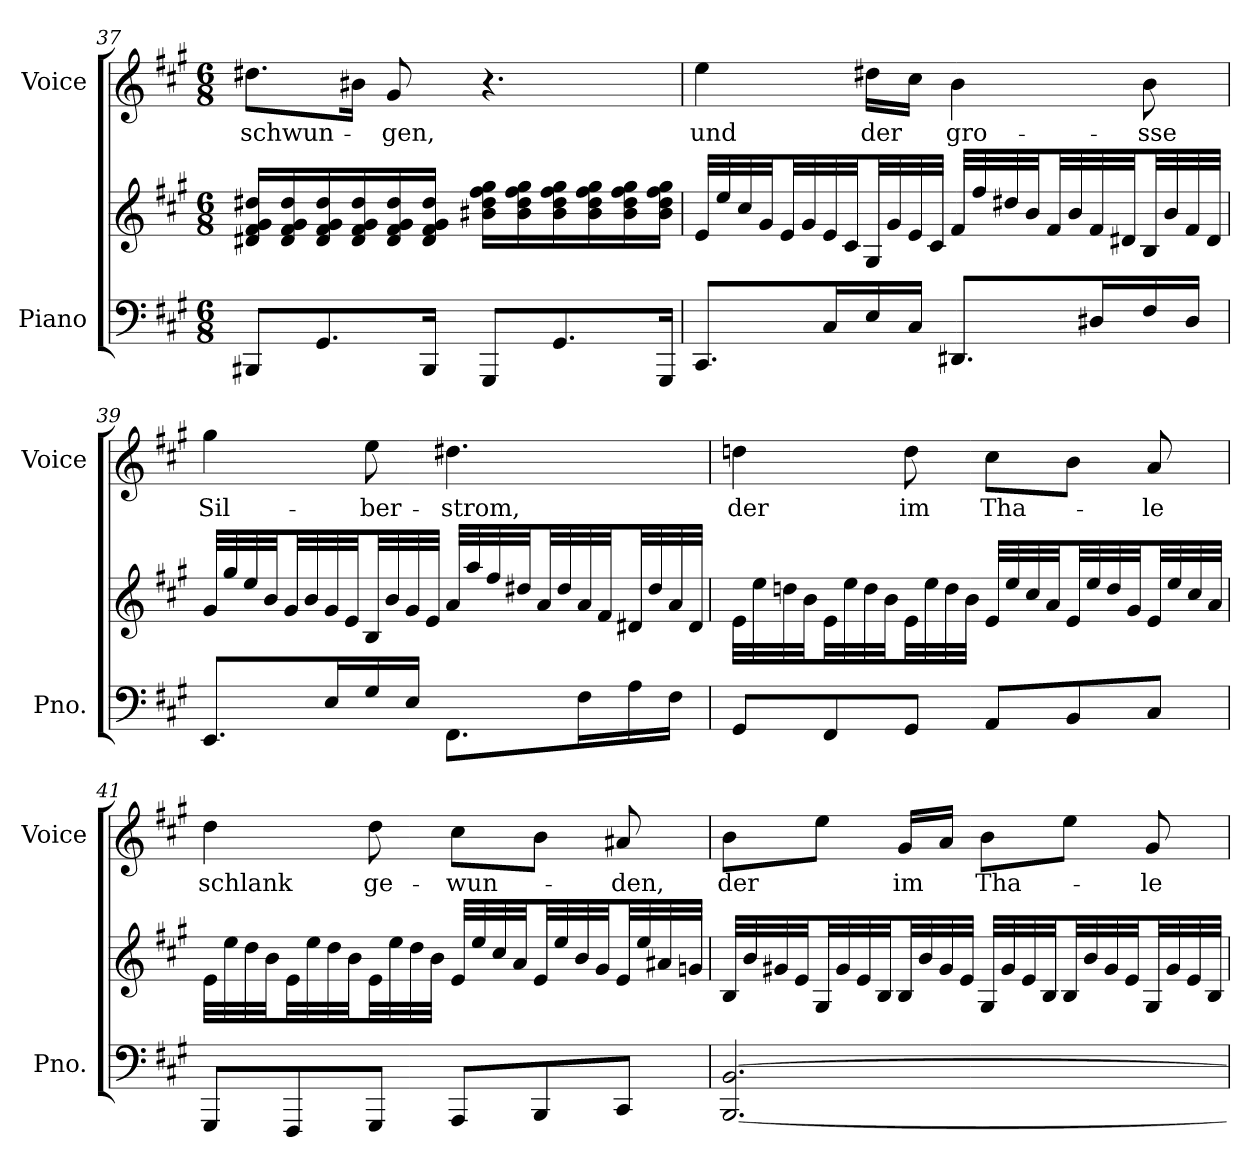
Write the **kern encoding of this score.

**kern	**kern	**kern	**text
*part2	*part2	*part1	*part1
*staff3	*staff2	*staff1	*staff1
*I"Piano	*	*I"Voice	*
*I'Pno.	*	*I'Voice	*
*clefF4	*clefG2	*clefG2	*
*k[f#c#g#]	*k[f#c#g#]	*k[f#c#g#]	*
*A:	*A:	*A:	*
*M6/8	*M6/8	*M6/8	*
=37	=37	=37	=37
!	!	!	!LO:LY:b:color=#000000
8BBB#Xi/L	16d#Xi/ 16f#i 16g#i 16dd#XiLL	8.dd#Xi\L	-schwun-
.	16d#i/ 16f#i 16g#i 16dd#i	.	.
8.GG#i/	16d#i/ 16f#i 16g#i 16dd#i	.	.
.	16d#i/ 16f#i 16g#i 16dd#i	16b#Xi\Jk	.
!	!	!	!LO:LY:b:color=#000000
.	16d#i/ 16f#i 16g#i 16dd#i	8g#i/	-gen,
16BBB#i/Jk	16d#i/ 16f#i 16g#i 16dd#iJJ	.	.
8GGG#i/L	16b#Xi\ 16dd#i 16ff#i 16gg#iLL	4.r	.
.	16b#i\ 16dd#i 16ff#i 16gg#i	.	.
8.GG#i/	16b#i\ 16dd#i 16ff#i 16gg#i	.	.
.	16b#i\ 16dd#i 16ff#i 16gg#i	.	.
.	16b#i\ 16dd#i 16ff#i 16gg#i	.	.
16GGG#i/Jk	16b#i\ 16dd#i 16ff#i 16gg#iJJ	.	.
!!LO:LB:g=z
=38	=38	=38	=38
!	!	!	!LO:LY:b:color=#000000
8.CC#i/L	32ei/LLL	4eei\	und
.	32eei/	.	.
.	32cc#i/	.	.
.	32g#i/JJ	.	.
.	32ei/LL	.	.
.	32g#i/	.	.
16C#i/L	32ei/	.	.
.	32c#i/JJ	.	.
!	!	!	!LO:LY:b:color=#000000
16Ei/	32G#i/LL	16dd#Xi\LL	der
.	32g#i/	.	.
16C#i/JJ	32ei/	16cc#i\JJ	.
.	32c#i/JJJ	.	.
!	!	!	!LO:LY:b:color=#000000
8.DD#Xi/L	32f#i/LLL	4bi\	gro-
.	32ff#i/	.	.
.	32dd#Xi/	.	.
.	32bi/JJ	.	.
.	32f#i/LL	.	.
.	32bi/	.	.
16D#Xi/L	32f#i/	.	.
.	32d#Xi/JJ	.	.
!	!	!	!LO:LY:b:color=#000000
16F#i/	32Bi/LL	8bi\	-sse
.	32bi/	.	.
16D#i/JJ	32f#i/	.	.
.	32d#i/JJJ	.	.
=39	=39	=39	=39
!	!	!	!LO:LY:b:color=#000000
8.EEi/L	32g#i/LLL	4gg#i\	Sil-
.	32gg#i/	.	.
.	32eei/	.	.
.	32bi/JJ	.	.
.	32g#i/LL	.	.
.	32bi/	.	.
16Ei/L	32g#i/	.	.
.	32ei/JJ	.	.
!	!	!	!LO:LY:b:color=#000000
16G#i/	32Bi/LL	8eei\	-ber-
.	32bi/	.	.
16Ei/JJ	32g#i/	.	.
.	32ei/JJJ	.	.
!	!	!	!LO:LY:b:color=#000000
8.FF#i\L	32ai/LLL	4.dd#Xi\	-strom,
.	32aai/	.	.
.	32ff#i/	.	.
.	32dd#Xi/JJ	.	.
.	32ai/LL	.	.
.	32dd#i/	.	.
16F#i\L	32ai/	.	.
.	32f#i/JJ	.	.
16Ai\	32d#Xi/LL	.	.
.	32dd#i/	.	.
16F#i\JJ	32ai/	.	.
.	32d#i/JJJ	.	.
!!LO:LB:g=z
=40	=40	=40	=40
!	!	!	!LO:LY:b:color=#000000
8GG#i/L	32ei\LLL	4ddni\	der
.	32eei\	.	.
.	32ddni\	.	.
.	32bi\JJ	.	.
8FF#i/	32ei\LL	.	.
.	32eei\	.	.
.	32ddi\	.	.
.	32bi\JJ	.	.
!	!	!	!LO:LY:b:color=#000000
8GG#i/J	32ei\LL	8ddi\	im
.	32eei\	.	.
.	32ddi\	.	.
.	32bi\JJJ	.	.
!	!	!	!LO:LY:b:color=#000000
8AAi/L	32ei/LLL	8cc#i\L	Tha-
.	32eei/	.	.
.	32cc#i/	.	.
.	32ai/JJ	.	.
8BBi/	32ei/LL	8bi\J	.
.	32eei/	.	.
.	32ddi/	.	.
.	32g#i/JJ	.	.
!	!	!	!LO:LY:b:color=#000000
8C#i/J	32ei/LL	8ai/	-le
.	32eei/	.	.
.	32cc#i/	.	.
.	32ai/JJJ	.	.
=41	=41	=41	=41
!	!	!	!LO:LY:b:color=#000000
8GGG#i/L	32ei\LLL	4ddi\	schlank
.	32eei\	.	.
.	32ddi\	.	.
.	32bi\JJ	.	.
8FFF#i/	32ei\LL	.	.
.	32eei\	.	.
.	32ddi\	.	.
.	32bi\JJ	.	.
!	!	!	!LO:LY:b:color=#000000
8GGG#i/J	32ei\LL	8ddi\	ge-
.	32eei\	.	.
.	32ddi\	.	.
.	32bi\JJJ	.	.
!	!	!	!LO:LY:b:color=#000000
8AAAi/L	32ei/LLL	8cc#i\L	-wun-
.	32eei/	.	.
.	32cc#i/	.	.
.	32ai/JJ	.	.
8BBBi/	32ei/LL	8bi\J	.
.	32eei/	.	.
.	32bi/	.	.
.	32g#i/JJ	.	.
!	!	!	!LO:LY:b:color=#000000
8CC#i/J	32ei/LL	8a#Xi/	-den,
.	32eei/	.	.
.	32a#Xi/	.	.
.	32gni/JJJ	.	.
!!LO:PB:g=z
=42	=42	=42	=42
!	!	!	!LO:LY:b:color=#000000
[<2.BBBi/ [>2.BBi	32Bi/LLL	8bi\L	der
.	32bi/	.	.
.	32g#Xi/	.	.
.	32ei/JJ	.	.
.	32G#i/LL	8eei\J	.
.	32g#i/	.	.
.	32ei/	.	.
.	32Bi/JJ	.	.
!	!	!	!LO:LY:b:color=#000000
.	32Bi/LL	16g#i/LL	im
.	32bi/	.	.
.	32g#i/	16ai/JJ	.
.	32ei/JJJ	.	.
!	!	!	!LO:LY:b:color=#000000
.	32G#i/LLL	8bi\L	Tha-
.	32g#i/	.	.
.	32ei/	.	.
.	32Bi/JJ	.	.
.	32Bi/LL	8eei\J	.
.	32bi/	.	.
.	32g#i/	.	.
.	32ei/JJ	.	.
!	!	!	!LO:LY:b:color=#000000
.	32G#i/LL	8g#i/	-le
.	32g#i/	.	.
.	32ei/	.	.
.	32Bi/JJJ	.	.
=	=	=	=
*-	*-	*-	*-
